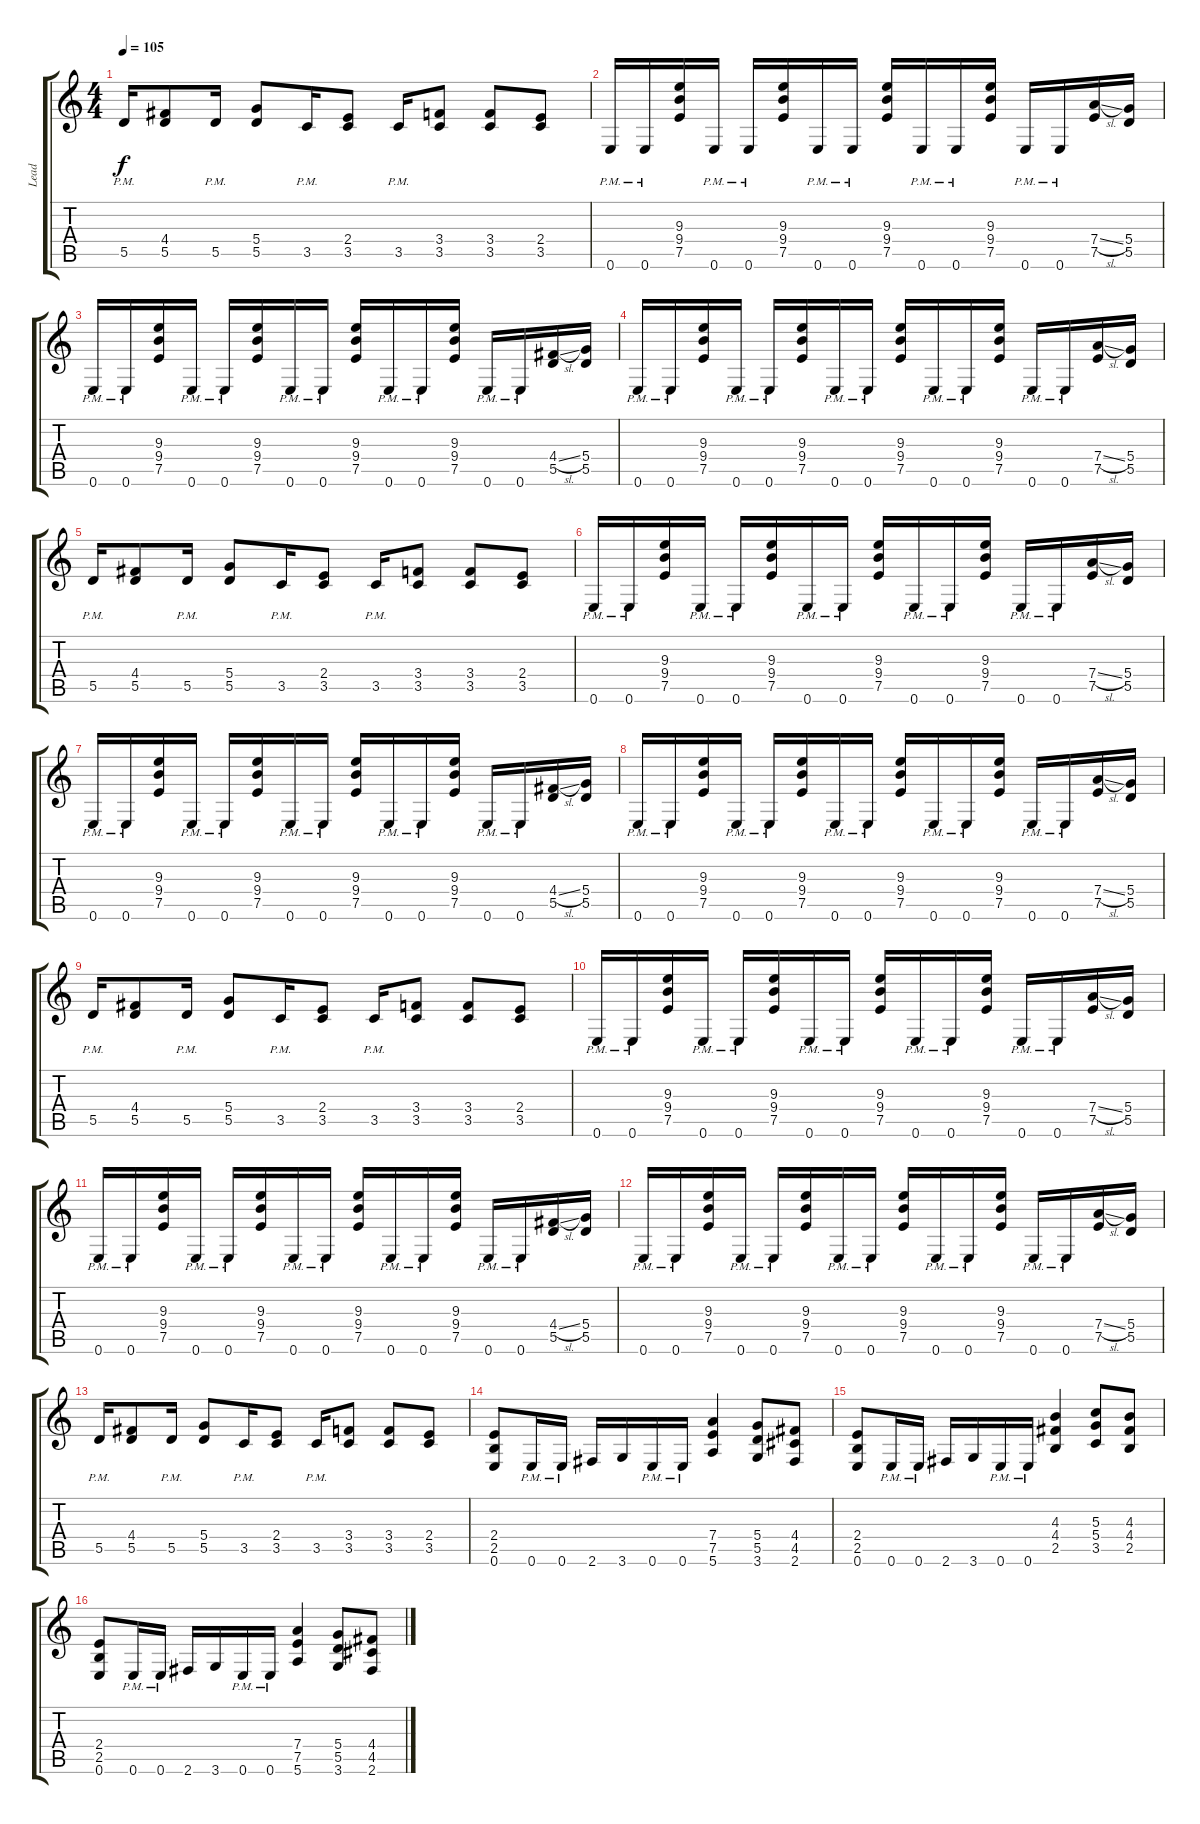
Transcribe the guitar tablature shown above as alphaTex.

\track ("Lead" "Lead") {instrument distortionguitar}
\staff {score tabs}
\tuning (E4 B3 G3 D3 A2 E2) {hide}
\ts (4 4)
\tempo 105
\clef g2
\ks c
5.5{pm}.16{dy f} (4.4 5.5).8 5.5{pm}.16 (5.4 5.5).8 3.5{pm}.16 (2.4 3.5).8 3.5{pm}.16 (3.4 3.5).8 (3.4 3.5).8 (2.4 3.5).8 |
0.6{pm}.16 0.6{pm}.16 (9.3 9.4 7.5).16 0.6{pm}.16 0.6{pm}.16 (9.3 9.4 7.5).16 0.6{pm}.16 0.6{pm}.16 (9.3 9.4 7.5).16 0.6{pm}.16 0.6{pm}.16 (9.3 9.4 7.5).16 0.6{pm}.16 0.6{pm}.16 (7.4{sl} 7.5).16 (5.4 5.5).16 |
0.6{pm}.16 0.6{pm}.16 (9.3 9.4 7.5).16 0.6{pm}.16 0.6{pm}.16 (9.3 9.4 7.5).16 0.6{pm}.16 0.6{pm}.16 (9.3 9.4 7.5).16 0.6{pm}.16 0.6{pm}.16 (9.3 9.4 7.5).16 0.6{pm}.16 0.6{pm}.16 (4.4{sl} 5.5).16 (5.4 5.5).16 |
0.6{pm}.16 0.6{pm}.16 (9.3 9.4 7.5).16 0.6{pm}.16 0.6{pm}.16 (9.3 9.4 7.5).16 0.6{pm}.16 0.6{pm}.16 (9.3 9.4 7.5).16 0.6{pm}.16 0.6{pm}.16 (9.3 9.4 7.5).16 0.6{pm}.16 0.6{pm}.16 (7.4{sl} 7.5).16 (5.4 5.5).16 |
5.5{pm}.16 (4.4 5.5).8 5.5{pm}.16 (5.4 5.5).8 3.5{pm}.16 (2.4 3.5).8 3.5{pm}.16 (3.4 3.5).8 (3.4 3.5).8 (2.4 3.5).8 |
0.6{pm}.16 0.6{pm}.16 (9.3 9.4 7.5).16 0.6{pm}.16 0.6{pm}.16 (9.3 9.4 7.5).16 0.6{pm}.16 0.6{pm}.16 (9.3 9.4 7.5).16 0.6{pm}.16 0.6{pm}.16 (9.3 9.4 7.5).16 0.6{pm}.16 0.6{pm}.16 (7.4{sl} 7.5).16 (5.4 5.5).16 |
0.6{pm}.16 0.6{pm}.16 (9.3 9.4 7.5).16 0.6{pm}.16 0.6{pm}.16 (9.3 9.4 7.5).16 0.6{pm}.16 0.6{pm}.16 (9.3 9.4 7.5).16 0.6{pm}.16 0.6{pm}.16 (9.3 9.4 7.5).16 0.6{pm}.16 0.6{pm}.16 (4.4{sl} 5.5).16 (5.4 5.5).16 |
0.6{pm}.16 0.6{pm}.16 (9.3 9.4 7.5).16 0.6{pm}.16 0.6{pm}.16 (9.3 9.4 7.5).16 0.6{pm}.16 0.6{pm}.16 (9.3 9.4 7.5).16 0.6{pm}.16 0.6{pm}.16 (9.3 9.4 7.5).16 0.6{pm}.16 0.6{pm}.16 (7.4{sl} 7.5).16 (5.4 5.5).16 |
5.5{pm}.16 (4.4 5.5).8 5.5{pm}.16 (5.4 5.5).8 3.5{pm}.16 (2.4 3.5).8 3.5{pm}.16 (3.4 3.5).8 (3.4 3.5).8 (2.4 3.5).8 |
0.6{pm}.16 0.6{pm}.16 (9.3 9.4 7.5).16 0.6{pm}.16 0.6{pm}.16 (9.3 9.4 7.5).16 0.6{pm}.16 0.6{pm}.16 (9.3 9.4 7.5).16 0.6{pm}.16 0.6{pm}.16 (9.3 9.4 7.5).16 0.6{pm}.16 0.6{pm}.16 (7.4{sl} 7.5).16 (5.4 5.5).16 |
0.6{pm}.16 0.6{pm}.16 (9.3 9.4 7.5).16 0.6{pm}.16 0.6{pm}.16 (9.3 9.4 7.5).16 0.6{pm}.16 0.6{pm}.16 (9.3 9.4 7.5).16 0.6{pm}.16 0.6{pm}.16 (9.3 9.4 7.5).16 0.6{pm}.16 0.6{pm}.16 (4.4{sl} 5.5).16 (5.4 5.5).16 |
0.6{pm}.16 0.6{pm}.16 (9.3 9.4 7.5).16 0.6{pm}.16 0.6{pm}.16 (9.3 9.4 7.5).16 0.6{pm}.16 0.6{pm}.16 (9.3 9.4 7.5).16 0.6{pm}.16 0.6{pm}.16 (9.3 9.4 7.5).16 0.6{pm}.16 0.6{pm}.16 (7.4{sl} 7.5).16 (5.4 5.5).16 |
5.5{pm}.16 (4.4 5.5).8 5.5{pm}.16 (5.4 5.5).8 3.5{pm}.16 (2.4 3.5).8 3.5{pm}.16 (3.4 3.5).8 (3.4 3.5).8 (2.4 3.5).8 |
(2.4 2.5 0.6).8 0.6{pm}.16 0.6{pm}.16 2.6.16 3.6.16 0.6{pm}.16 0.6{pm}.16 (7.4 7.5 5.6).4 (5.4 5.5 3.6).8 (4.4 4.5 2.6).8 |
(2.4 2.5 0.6).8 0.6{pm}.16 0.6{pm}.16 2.6.16 3.6.16 0.6{pm}.16 0.6{pm}.16 (4.3 4.4 2.5).4 (5.3 5.4 3.5).8 (4.3 4.4 2.5).8 |
(2.4 2.5 0.6).8 0.6{pm}.16 0.6{pm}.16 2.6.16 3.6.16 0.6{pm}.16 0.6{pm}.16 (7.4 7.5 5.6).4 (5.4 5.5 3.6).8 (4.4 4.5 2.6).8
